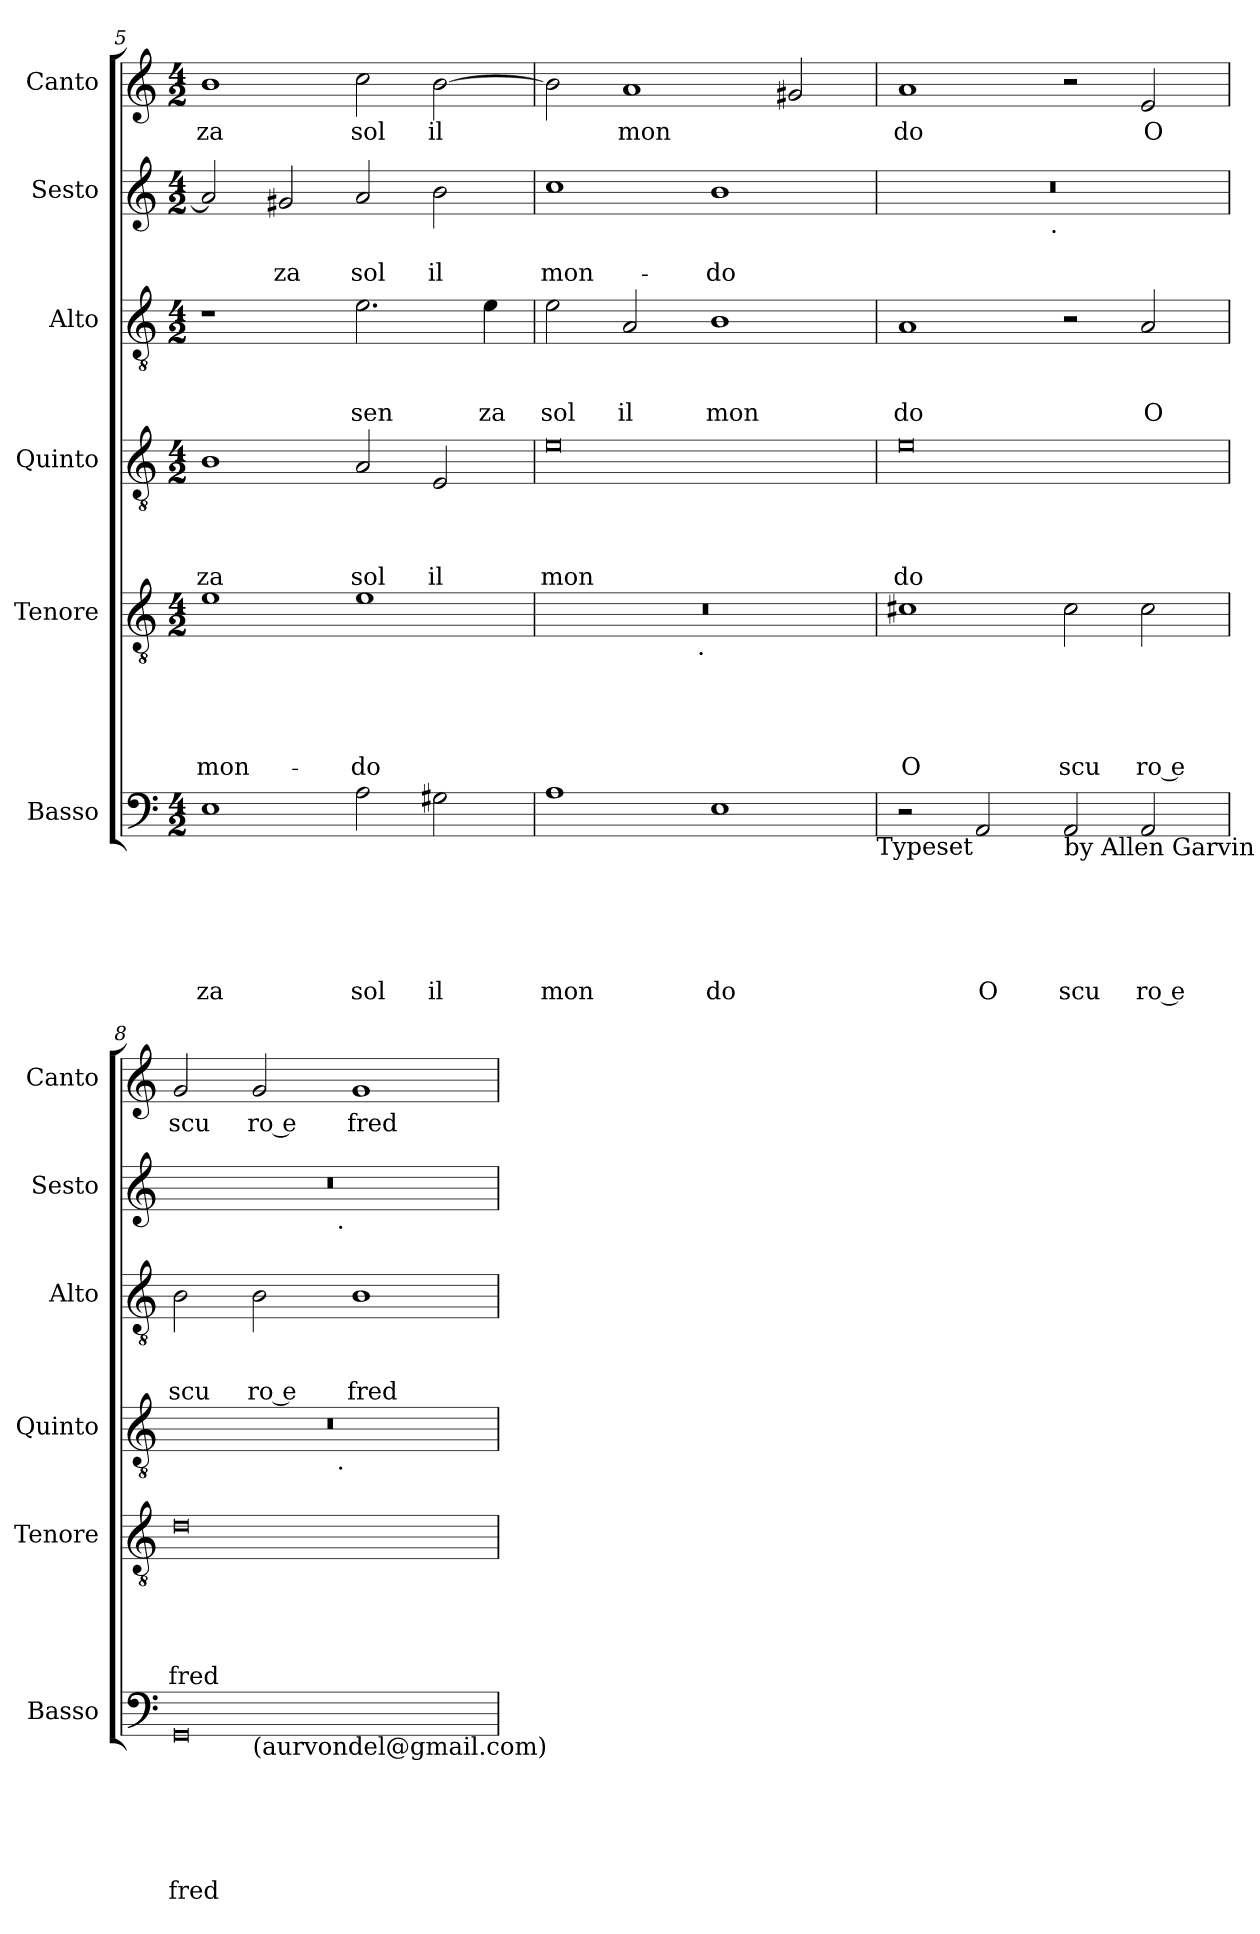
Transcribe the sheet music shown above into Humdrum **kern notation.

**kern	**text	**text	**text	**text	**text	**text	**kern	**text	**text	**text	**text	**text	**kern	**text	**text	**text	**text	**kern	**text	**text	**text	**kern	**text	**text	**kern	**text
*part6	*part6	*part6	*part6	*part6	*part6	*part6	*part5	*part5	*part5	*part5	*part5	*part5	*part4	*part4	*part4	*part4	*part4	*part3	*part3	*part3	*part3	*part2	*part2	*part2	*part1	*part1
*staff6	*staff6	*staff6	*staff6	*staff6	*staff6	*staff6	*staff5	*staff5	*staff5	*staff5	*staff5	*staff5	*staff4	*staff4	*staff4	*staff4	*staff4	*staff3	*staff3	*staff3	*staff3	*staff2	*staff2	*staff2	*staff1	*staff1
*I"Basso	*	*	*	*	*	*	*I"Tenore	*	*	*	*	*	*I"Quinto	*	*	*	*	*I"Alto	*	*	*	*I"Sesto	*	*	*I"Canto	*
*I'Basso	*	*	*	*	*	*	*I'Tenore	*	*	*	*	*	*I'Quinto	*	*	*	*	*I'Alto	*	*	*	*I'Sesto	*	*	*I'Canto	*
*clefF4	*	*	*	*	*	*	*clefGv2	*	*	*	*	*	*clefGv2	*	*	*	*	*clefGv2	*	*	*	*clefG2	*	*	*clefG2	*
*k[]	*	*	*	*	*	*	*k[]	*	*	*	*	*	*k[]	*	*	*	*	*k[]	*	*	*	*k[]	*	*	*k[]	*
*C:	*	*	*	*	*	*	*C:	*	*	*	*	*	*C:	*	*	*	*	*C:	*	*	*	*C:	*	*	*C:	*
*M4/2	*	*	*	*	*	*	*M4/2	*	*	*	*	*	*M4/2	*	*	*	*	*M4/2	*	*	*	*M4/2	*	*	*M4/2	*
=5	=5	=5	=5	=5	=5	=5	=5	=5	=5	=5	=5	=5	=5	=5	=5	=5	=5	=5	=5	=5	=5	=5	=5	=5	=5	=5
!	!	!	!	!	!	!LO:LY:b	!	!	!	!	!	!LO:LY:b	!	!	!	!	!LO:LY:b	!	!	!	!	!	!	!	!	!LO:LY:b
1E	.	.	.	.	.	-za	1e	.	.	.	.	mon-	1B	.	.	.	za	1r	.	.	.	2a/]	.	.	1b>	-za
!	!	!	!	!	!	!	!	!	!	!	!	!	!	!	!	!	!	!	!	!	!	!	!	!LO:LY:b	!	!
.	.	.	.	.	.	.	.	.	.	.	.	.	.	.	.	.	.	.	.	.	.	2g#/	.	za	.	.
!	!	!	!	!	!	!LO:LY:b	!	!	!	!	!	!LO:LY:b	!	!	!	!	!LO:LY:b	!	!	!	!LO:LY:b	!	!	!LO:LY:b	!	!LO:LY:b
2A\	.	.	.	.	.	sol	1e	.	.	.	.	-do	2A/	.	.	.	sol	2.e\	.	.	sen	2a/	.	sol	2cc\	sol
!	!	!	!	!	!	!LO:LY:b	!	!	!	!	!	!	!	!	!	!	!LO:LY:b	!	!	!	!	!	!	!LO:LY:b	!	!LO:LY:b
2G#X\	.	.	.	.	.	il	.	.	.	.	.	.	2E/	.	.	.	il	.	.	.	.	2b\	.	il	[<2b\	il
!	!	!	!	!	!	!	!	!	!	!	!	!	!	!	!	!	!	!	!	!	!LO:LY:b	!	!	!	!	!
.	.	.	.	.	.	.	.	.	.	.	.	.	.	.	.	.	.	4e\	.	.	za	.	.	.	.	.
!!LO:LB:g=z
=6	=6	=6	=6	=6	=6	=6	=6	=6	=6	=6	=6	=6	=6	=6	=6	=6	=6	=6	=6	=6	=6	=6	=6	=6	=6	=6
!	!	!	!	!	!	!LO:LY:b	!	!	!	!	!	!	!	!	!	!	!LO:LY:b	!	!	!	!LO:LY:b	!	!	!LO:LY:b	!	!
*	*	*	*	*	*	*	*^	*	*	*	*	*	*	*	*	*	*	*	*	*	*	*	*	*	*	*
1A	.	.	.	.	.	mon	0r	2ryy	.	.	.	.	.	0e	.	.	.	mon	2e\	.	.	sol	1cc	.	mon-	2b\]	.
!	!	!	!	!	!	!	!	!	!	!	!	!	!	!	!	!	!	!	!	!	!	!LO:LY:b	!	!	!	!	!LO:LY:b
.	.	.	.	.	.	.	.	4...ryy	.	.	.	.	.	.	.	.	.	.	2A/	.	.	il	.	.	.	1a	mon
!	!	!	!	!	!	!	!	!LO:TX:b:t=.	!	!	!	!	!	!	!	!	!	!	!	!	!	!	!	!	!	!	!
.	.	.	.	.	.	.	.	1ryy	.	.	.	.	.	.	.	.	.	.	.	.	.	.	.	.	.	.	.
!	!	!	!	!	!	!LO:LY:b	!	!	!	!	!	!	!	!	!	!	!	!	!	!	!	!LO:LY:b	!	!	!LO:LY:b	!	!
1E	.	.	.	.	.	do	.	.	.	.	.	.	.	.	.	.	.	.	1B	.	.	mon	1b	.	-do	.	.
.	.	.	.	.	.	.	.	.	.	.	.	.	.	.	.	.	.	.	.	.	.	.	.	.	.	2g#/	.
.	.	.	.	.	.	.	.	32ryy	.	.	.	.	.	.	.	.	.	.	.	.	.	.	.	.	.	.	.
!LO:TX:b:t=Typeset	!	!	!	!	!	!	!	!	!	!	!	!	!	!	!	!	!	!	!	!	!	!	!	!	!	!	!
=7	=7	=7	=7	=7	=7	=7	=7	=7	=7	=7	=7	=7	=7	=7	=7	=7	=7	=7	=7	=7	=7	=7	=7	=7	=7	=7	=7
!	!	!	!	!	!	!	!	!	!	!	!	!	!LO:LY:b	!	!	!	!	!LO:LY:b	!	!	!	!LO:LY:b	!	!	!	!	!LO:LY:b
*	*	*	*	*	*	*	*v	*v	*	*	*	*	*	*	*	*	*	*	*	*	*	*	*^	*	*	*	*
2r	.	.	.	.	.	.	1c#X	.	.	.	.	O	0e	.	.	.	do	1A	.	.	do	0r	2ryy	.	.	1a	do
!	!	!	!	!	!	!LO:LY:b	!	!	!	!	!	!	!	!	!	!	!	!	!	!	!	!	!	!	!	!	!
2AA/	.	.	.	.	.	O	.	.	.	.	.	.	.	.	.	.	.	.	.	.	.	.	4...ryy	.	.	.	.
!	!	!	!	!	!	!	!	!	!	!	!	!	!	!	!	!	!	!	!	!	!	!	!LO:TX:b:t=.	!	!	!	!
.	.	.	.	.	.	.	.	.	.	.	.	.	.	.	.	.	.	.	.	.	.	.	1ryy	.	.	.	.
!LO:TX:b:t=by Allen Garvin	!	!	!	!	!	!	!	!	!	!	!	!	!	!	!	!	!	!	!	!	!	!	!	!	!	!	!
!	!	!	!	!	!	!LO:LY:b	!	!	!	!	!	!LO:LY:b	!	!	!	!	!	!	!	!	!	!	!	!	!	!	!
2AA/	.	.	.	.	.	scu	2c#\	.	.	.	.	scu	.	.	.	.	.	2r	.	.	.	.	.	.	.	2r	.
!	!	!	!	!	!	!LO:LY:b:rj	!	!	!	!	!	!LO:LY:b:rj	!	!	!	!	!	!	!	!	!LO:LY:b	!	!	!	!	!	!LO:LY:b
2AA/	.	.	.	.	.	ro e	2c#\	.	.	.	.	ro e	.	.	.	.	.	2A/	.	.	O	.	.	.	.	2e/	O
.	.	.	.	.	.	.	.	.	.	.	.	.	.	.	.	.	.	.	.	.	.	.	32ryy	.	.	.	.
=8	=8	=8	=8	=8	=8	=8	=8	=8	=8	=8	=8	=8	=8	=8	=8	=8	=8	=8	=8	=8	=8	=8	=8	=8	=8	=8	=8
!	!	!	!	!	!	!LO:LY:b	!	!	!	!	!	!LO:LY:b	!	!	!	!	!	!	!	!	!LO:LY:b	!	!	!	!	!	!LO:LY:b
*^	*	*	*	*	*	*	*	*	*	*	*	*	*^	*	*	*	*	*	*	*	*	*	*	*	*	*	*
0GG	2ryy	.	.	.	.	.	fred	0d	.	.	.	.	fred	0r	2ryy	.	.	.	.	2B\	.	.	scu	0r	2ryy	.	.	2g/	scu
!	!LO:TX:b:t=(aurvondel@gmail.com)	!	!	!	!	!	!	!	!	!	!	!	!	!	!	!	!	!	!	!	!	!	!	!	!	!	!	!	!
!	!	!	!	!	!	!	!	!	!	!	!	!	!	!	!	!	!	!	!	!	!	!	!LO:LY:b:rj	!	!	!	!	!	!LO:LY:b:rj
.	1.ryy	.	.	.	.	.	.	.	.	.	.	.	.	.	4...ryy	.	.	.	.	2B\	.	.	ro e	.	4...ryy	.	.	2g/	ro e
!	!	!	!	!	!	!	!	!	!	!	!	!	!	!	!	!	!	!	!	!	!	!	!	!	!LO:TX:b:t=.	!	!	!	!
!	!	!	!	!	!	!	!	!	!	!	!	!	!	!	!LO:TX:b:t=.	!	!	!	!	!	!	!	!	!	!	!	!	!	!
.	.	.	.	.	.	.	.	.	.	.	.	.	.	.	1ryy	.	.	.	.	.	.	.	.	.	1ryy	.	.	.	.
!	!	!	!	!	!	!	!	!	!	!	!	!	!	!	!	!	!	!	!	!	!	!	!LO:LY:b	!	!	!	!	!	!LO:LY:b
.	.	.	.	.	.	.	.	.	.	.	.	.	.	.	.	.	.	.	.	1B	.	.	fred	.	.	.	.	1g	fred
.	.	.	.	.	.	.	.	.	.	.	.	.	.	.	32ryy	.	.	.	.	.	.	.	.	.	32ryy	.	.	.	.
*v	*v	*	*	*	*	*	*	*	*	*	*	*	*	*v	*v	*	*	*	*	*	*	*	*	*v	*v	*	*	*	*
=	=	=	=	=	=	=	=	=	=	=	=	=	=	=	=	=	=	=	=	=	=	=	=	=	=	=
*-	*-	*-	*-	*-	*-	*-	*-	*-	*-	*-	*-	*-	*-	*-	*-	*-	*-	*-	*-	*-	*-	*-	*-	*-	*-	*-
